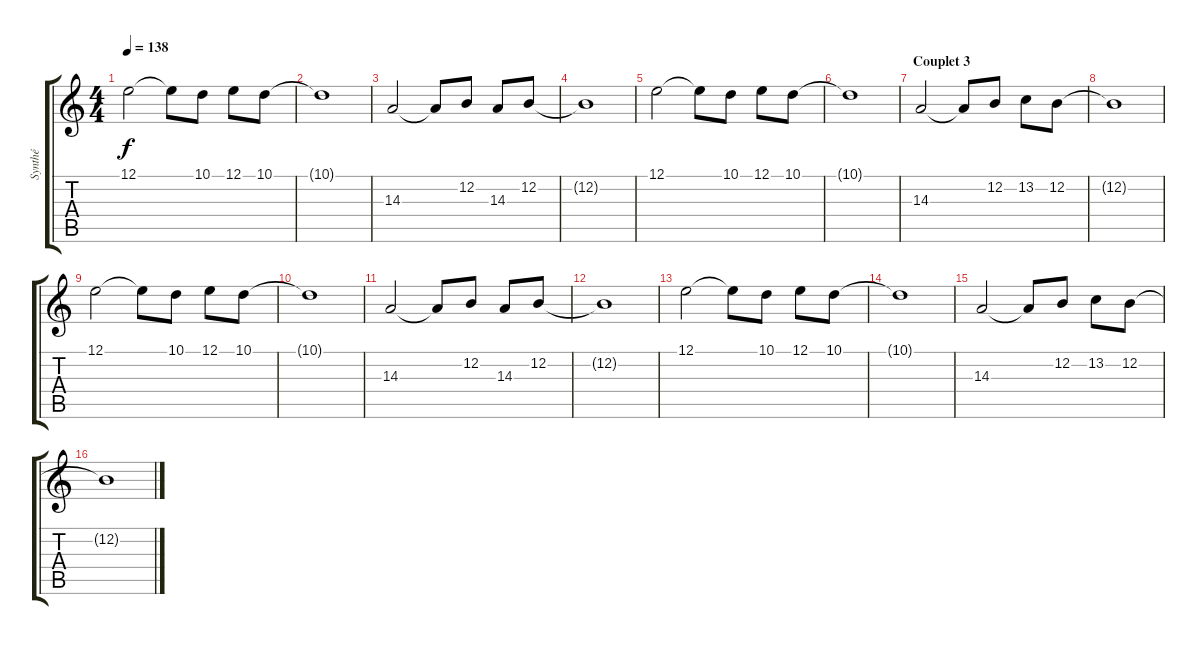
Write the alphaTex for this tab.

\track ("Synthé" "Synthé") {instrument flute}
\staff {score tabs}
\tuning (E4 B3 G3 D3 A2 E2) {hide}
\ts (4 4)
\tempo 138
\clef g2
\ks c
12.1.2{dy f} 12.1{t}.8 10.1.8 12.1.8 10.1.8 |
10.1{t}.1 |
14.3.2 14.3{t}.8 12.2.8 14.3.8 12.2.8 |
12.2{t}.1 |
12.1.2 12.1{t}.8 10.1.8 12.1.8 10.1.8 |
10.1{t}.1 |
\section ("" "Couplet 3")
14.3.2 14.3{t}.8 12.2.8 13.2.8 12.2.8 |
12.2{t}.1 |
12.1.2 12.1{t}.8 10.1.8 12.1.8 10.1.8 |
10.1{t}.1 |
14.3.2 14.3{t}.8 12.2.8 14.3.8 12.2.8 |
12.2{t}.1 |
12.1.2 12.1{t}.8 10.1.8 12.1.8 10.1.8 |
10.1{t}.1 |
14.3.2 14.3{t}.8 12.2.8 13.2.8 12.2.8 |
12.2{t}.1
